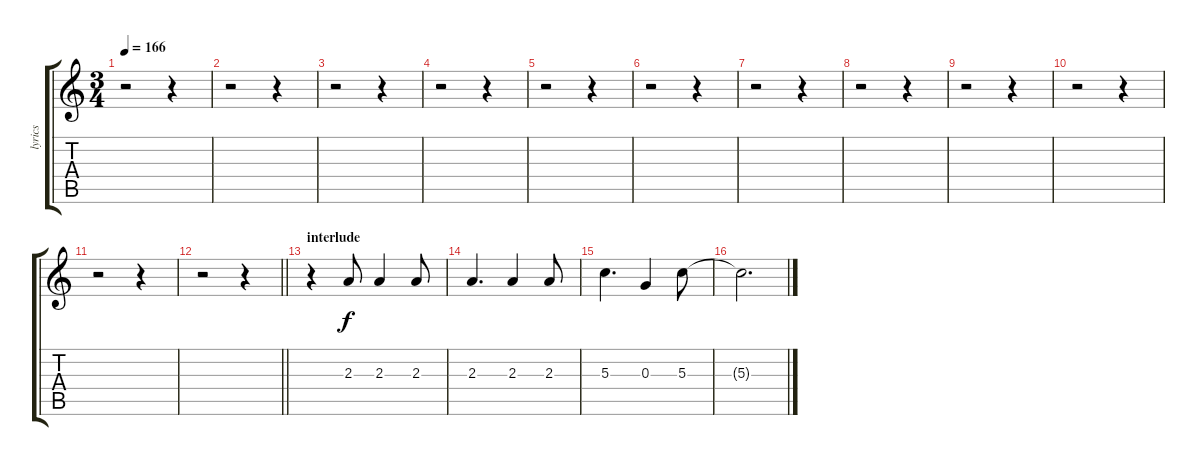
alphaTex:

\track ("lyrics" "lyrics") {instrument distortionguitar}
\staff {score tabs}
\tuning (E4 B3 G3 D3 A2 D2) {hide}
\ts (3 4)
\tempo 166
\clef g2
\ks c
r.2{dy f} r.4 |
r.2 r.4 |
r.2 r.4 |
r.2 r.4 |
r.2 r.4 |
r.2 r.4 |
r.2 r.4 |
r.2 r.4 |
r.2 r.4 |
r.2 r.4 |
r.2 r.4 |
\barLineRight lightlight
r.2 r.4 |
\section ("" "interlude")
r.4 2.3.8 2.3.4 2.3.8 |
2.3.4{d} 2.3.4 2.3.8 |
5.3.4{d} 0.3.4 5.3.8 |
5.3{t}.2{d}
